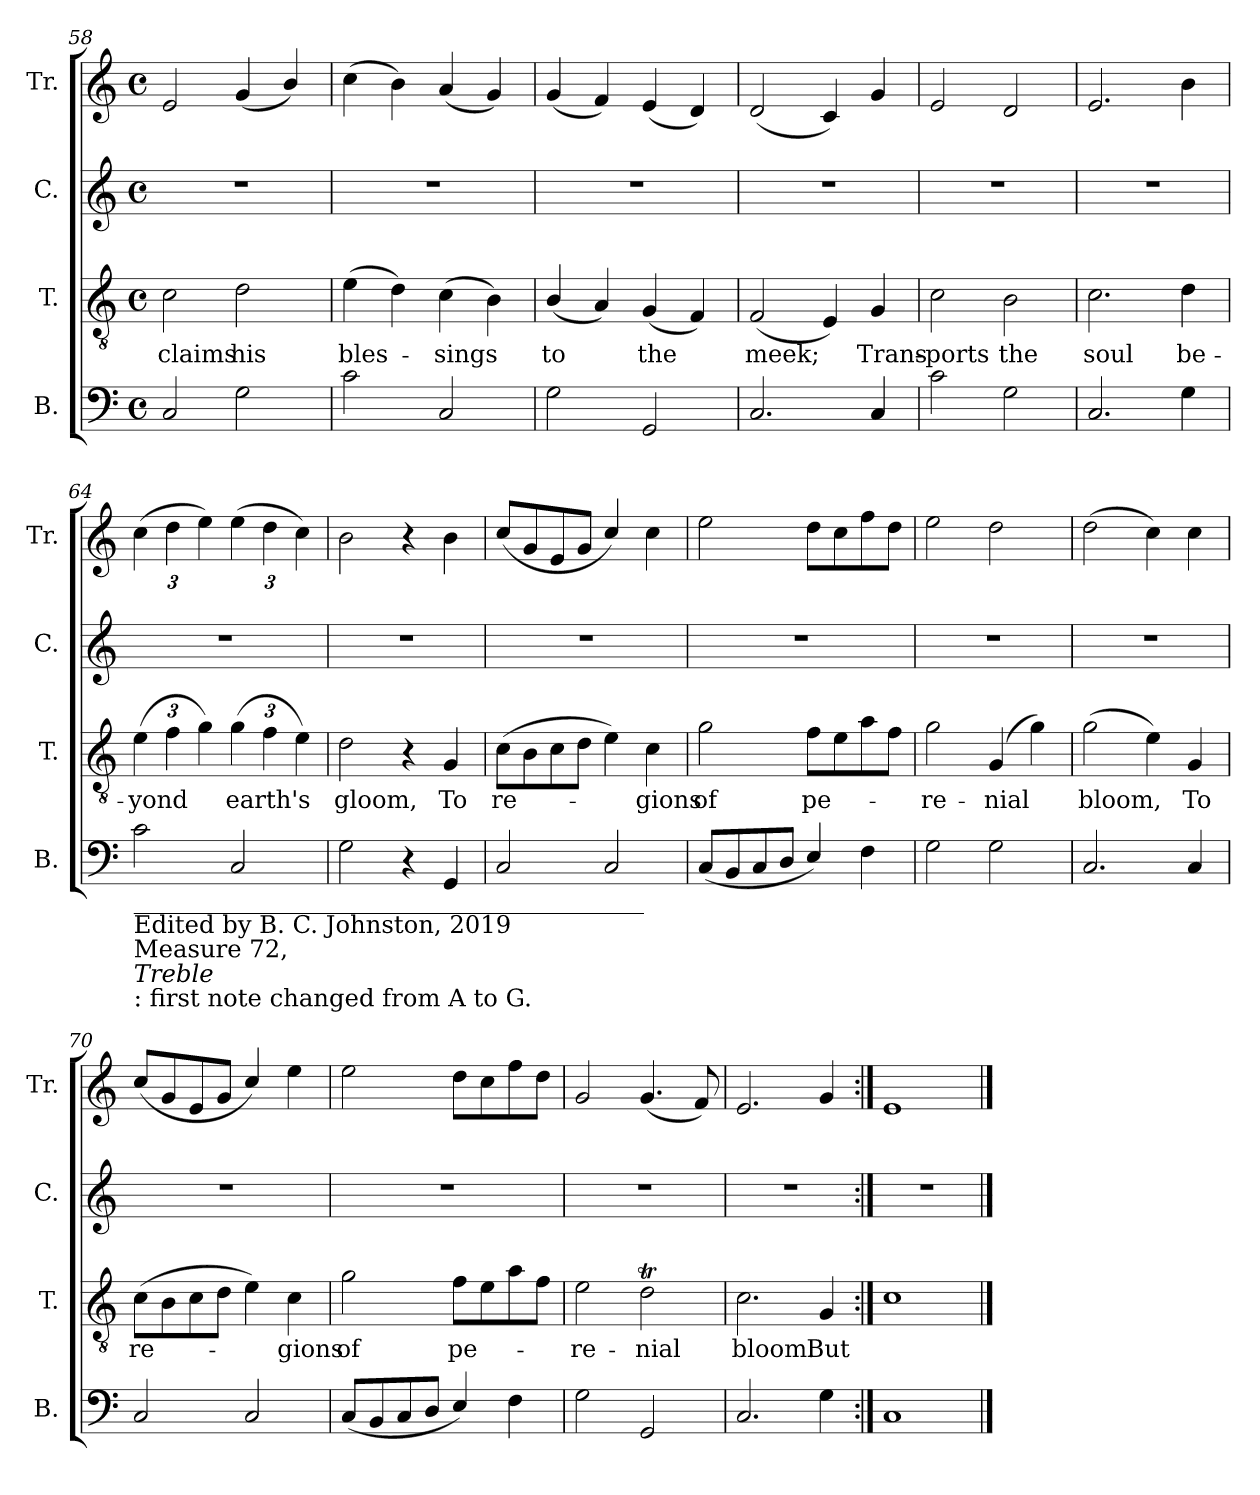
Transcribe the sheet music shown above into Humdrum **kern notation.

**kern	**kern	**text	**kern	**kern
*part4	*part3	*part3	*part2	*part1
*staff4	*staff3	*staff3	*staff2	*staff1
*I"B.	*I"T.	*	*I"C.	*I"Tr.
*I'B.	*I'T.	*	*I'C.	*I'Tr.
*clefF4	*clefGv2	*	*clefG2	*clefG2
*k[]	*k[]	*	*k[]	*k[]
*M4/4	*M4/4	*	*M4/4	*M4/4
*met(c)	*met(c)	*	*met(c)	*met(c)
=58	=58	=58	=58	=58
!	!	!LO:LY:b	!	!
2C!/	2c!\	-claims	1r	2e!/
!	!	!LO:LY:b	!	!
2G!\	2d!\	his	.	(<4g!/
.	.	.	.	4b!/)
=59	=59	=59	=59	=59
!	!	!LO:LY:b	!	!
2c!\	(>4e!\	bles-	1r	(>4cc!\
.	4d!\)	.	.	4b!\)
!	!	!LO:LY:b	!	!
2C!/	(>4c!\	-sings	.	(<4a!/
.	4B!\)	.	.	4g!/)
=60	=60	=60	=60	=60
!	!	!LO:LY:b	!	!
2G!\	(<4B!/	to	1r	(<4g!/
.	4A!/)	.	.	4f!/)
!	!	!LO:LY:b	!	!
2GG!/	(<4G!/	the	.	(<4e!/
.	4F!/)	.	.	4d!/)
=61	=61	=61	=61	=61
!	!	!LO:LY:b	!	!
2.C!/	(<2F!/	meek;	1r	(<2d!/
.	4E!/)	.	.	4c!/)
!	!	!LO:LY:b	!	!
4C!/	4G!/	Trans-	.	4g!/
=62	=62	=62	=62	=62
!	!	!LO:LY:b	!	!
2c!\	2c!\	-ports	1r	2e!/
!	!	!LO:LY:b	!	!
2G!\	2B!\	the	.	2d!/
=63	=63	=63	=63	=63
!	!	!LO:LY:b	!	!
2.C!/	2.c!\	soul	1r	2.e!/
!	!	!LO:LY:b	!	!
4G!\	4d!\	be-	.	4b!\
!!LO:LB:g=z
=64	=64	=64	=64	=64
*	*Xbrackettup	*	*	*
!	!	!LO:LY:b	!	!
*	*	*	*	*Xbrackettup
!LO:TX:b:t=__________________________________________	!	!	!	!
!LO:TX:b:t=Edited by B. C. Johnston, 2019	!	!	!	!
!LO:TX:b:t=Measure 72,	!	!	!	!
!LO:TX:b:i:t=Treble	!	!	!	!
!LO:TX:b:t=&colon; first note changed from A to G.	!	!	!	!
2c!\	(>6e!\	-yond	1r	(>6cc!\
.	6f!\	.	.	6dd!\
.	6g!\)	.	.	6ee!\)
!	!	!LO:LY:b	!	!
2C!/	(>6g!\	earth's	.	(>6ee!\
.	6f!\	.	.	6dd!\
.	6e!\)	.	.	6cc!\)
=65	=65	=65	=65	=65
!	!	!LO:LY:b	!	!
2G!\	2d!\	gloom,	1r	2b!\
4r	4r	.	.	4r
!	!	!LO:LY:b	!	!
4GG!/	4G!/	To	.	4b!\
=66	=66	=66	=66	=66
!	!	!LO:LY:b	!	!
2C!/	(>8c!\L	re-	1r	(<8cc!/L
.	8B!\	.	.	8g!/
.	8c!\	.	.	8e!/
.	8d!\J	.	.	8g!/J
2C!/	4e!\)	.	.	4cc!/)
!	!	!LO:LY:b	!	!
.	4c!\	-gions	.	4cc!\
=67	=67	=67	=67	=67
!	!	!LO:LY:b	!	!
(<8C!/L	2g!\	of	1r	2ee!\
8BB!/	.	.	.	.
8C!/	.	.	.	.
8D!/J	.	.	.	.
!	!	!LO:LY:b	!	!
4E!/)	8f!\L	pe-	.	8dd!\L
.	8e!\	.	.	8cc!\
4F!\	8a!\	.	.	8ff!\
.	8f!\J	.	.	8dd!\J
=68	=68	=68	=68	=68
!	!	!LO:LY:b	!	!
2G!\	2g!\	-re-	1r	2ee!\
!	!	!LO:LY:b	!	!
2G!\	(>4G!/	-nial	.	2dd!\
.	4g!\)	.	.	.
=69	=69	=69	=69	=69
!	!	!LO:LY:b	!	!
2.C!/	(>2g!\	bloom,	1r	(>2dd!\
.	4e!\)	.	.	4cc!\)
!	!	!LO:LY:b	!	!
4C!/	4G!/	To	.	4cc!\
=70	=70	=70	=70	=70
!	!	!LO:LY:b	!	!
2C!/	(>8c!\L	re-	1r	(<8cc!/L
.	8B!\	.	.	8g!/
.	8c!\	.	.	8e!/
.	8d!\J	.	.	8g!/J
2C!/	4e!\)	.	.	4cc!/)
!	!	!LO:LY:b	!	!
.	4c!\	-gions	.	4ee!\
=71	=71	=71	=71	=71
!	!	!LO:LY:b	!	!
(<8C!/L	2g!\	of	1r	2ee!\
8BB!/	.	.	.	.
8C!/	.	.	.	.
8D!/J	.	.	.	.
!	!	!LO:LY:b	!	!
4E!/)	8f!\L	pe-	.	8dd!\L
.	8e!\	.	.	8cc!\
4F!\	8a!\	.	.	8ff!\
.	8f!\J	.	.	8dd!\J
=72	=72	=72	=72	=72
!	!	!LO:LY:b	!	!
2G!\	2e!\	-re-	1r	2g!/
!	!	!LO:LY:b	!	!
2GG!/	2dT!\	-nial	.	(<4.g!/
.	.	.	.	8f!/)
=73	=73	=73	=73	=73
!	!	!LO:LY:b	!	!
2.C!/	2.c!\	bloom.	1r	2.e!/
!	!	!LO:LY:b	!	!
4G!\	4G!/	But	.	4g!/
=74:|!	=74:|!	=74:|!	=74:|!	=74:|!
1C!	1c!	.	1r	1e!
==	==	==	==	==
*-	*-	*-	*-	*-
